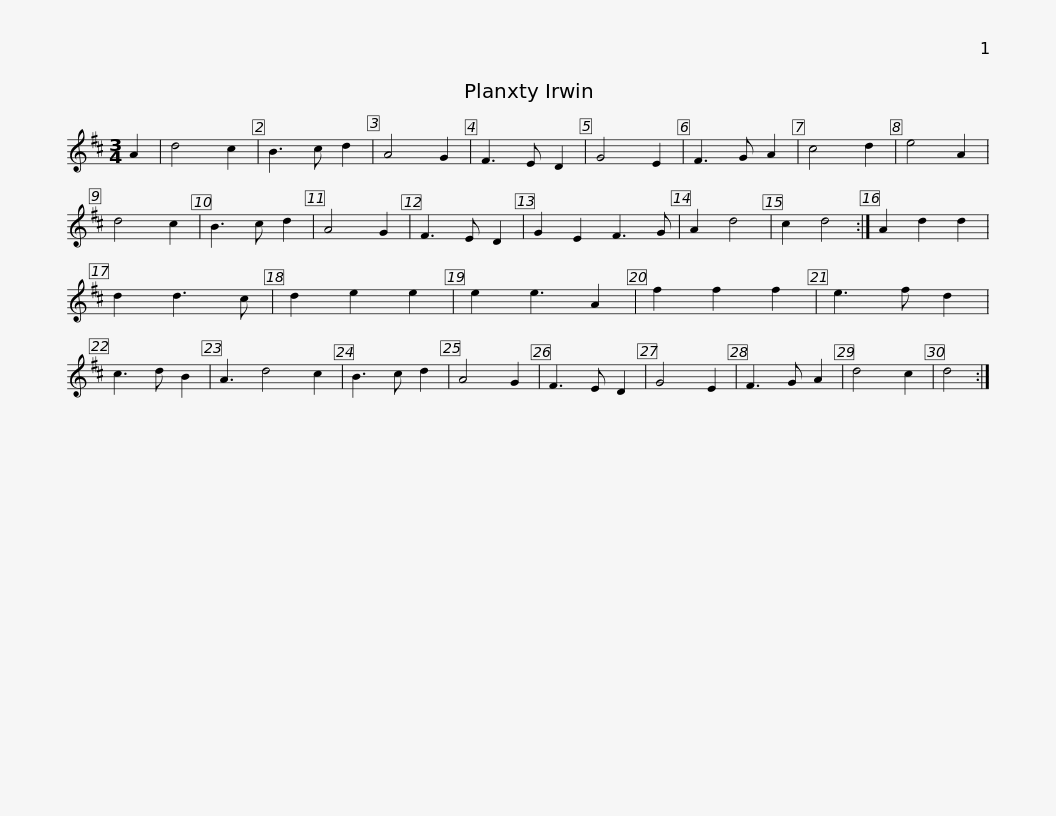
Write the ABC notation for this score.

X:1
L:1/8
M:3/4
I:linebreak $
K:D
V:1 treble
V:1
 A2 | d4 c2 | B3 c d2 | A4 G2 | F3 E D2 | %5
 G4 E2 | F3 G A2 | c4 d2 | e4 A2 | d4 c2 | %10
 B3 c d2 | A4 G2 | F3 E D2 |$ G2 E2 F3 G | A2 d4 | %15
 c2 d4 :| A2 d2 d2 | d2 d3 c | d2 e2 e2 | e2 e3 A2 | %20
 f2 f2 f2 | e3 f d2 | c3 d B2 | A3 d4 c2 | B3 c d2 |$ %25
 A4 G2 | F3 E D2 | G4 E2 | F3 G A2 | d4 c2 | %30
 d4 :| %31
